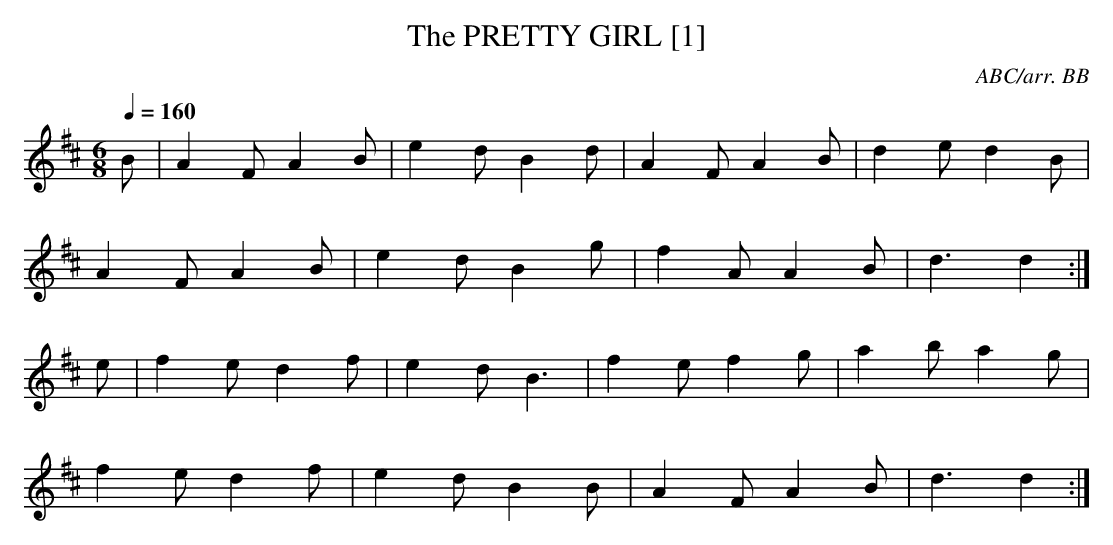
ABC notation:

X:1
T:PRETTY GIRL [1], The
C:ABC/arr. BB
Q:1/4=160
L:1/8
M:6/8
K:D
B|A2F A2B|e2d B2d|A2F A2B|d2e d2B|
A2F A2B|e2d B2g|f2A A2B|d3 d2:|
e|f2e d2f|e2d B3|f2e f2g|a2b a2g|
f2e d2f|e2d B2B|A2F A2B|d3 d2:|
